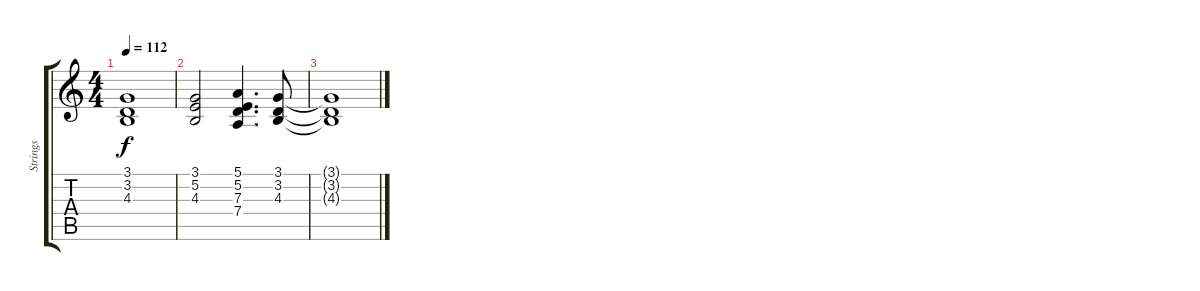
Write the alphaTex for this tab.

\track ("Strings" "Strings") {instrument stringensemble1}
\staff {score tabs}
\tuning (E4 B3 G3 D3 A2 E2) {hide}
\ts (4 4)
\tempo 112
\clef g2
\ks c
(3.1{t} 3.2{t} 4.3{t}).1{dy f} |
(3.1 5.2 4.3).2 (5.1 5.2 7.3 7.4).4{d} (3.1 3.2 4.3).8 |
(3.1{t} 3.2{t} 4.3{t}).1
